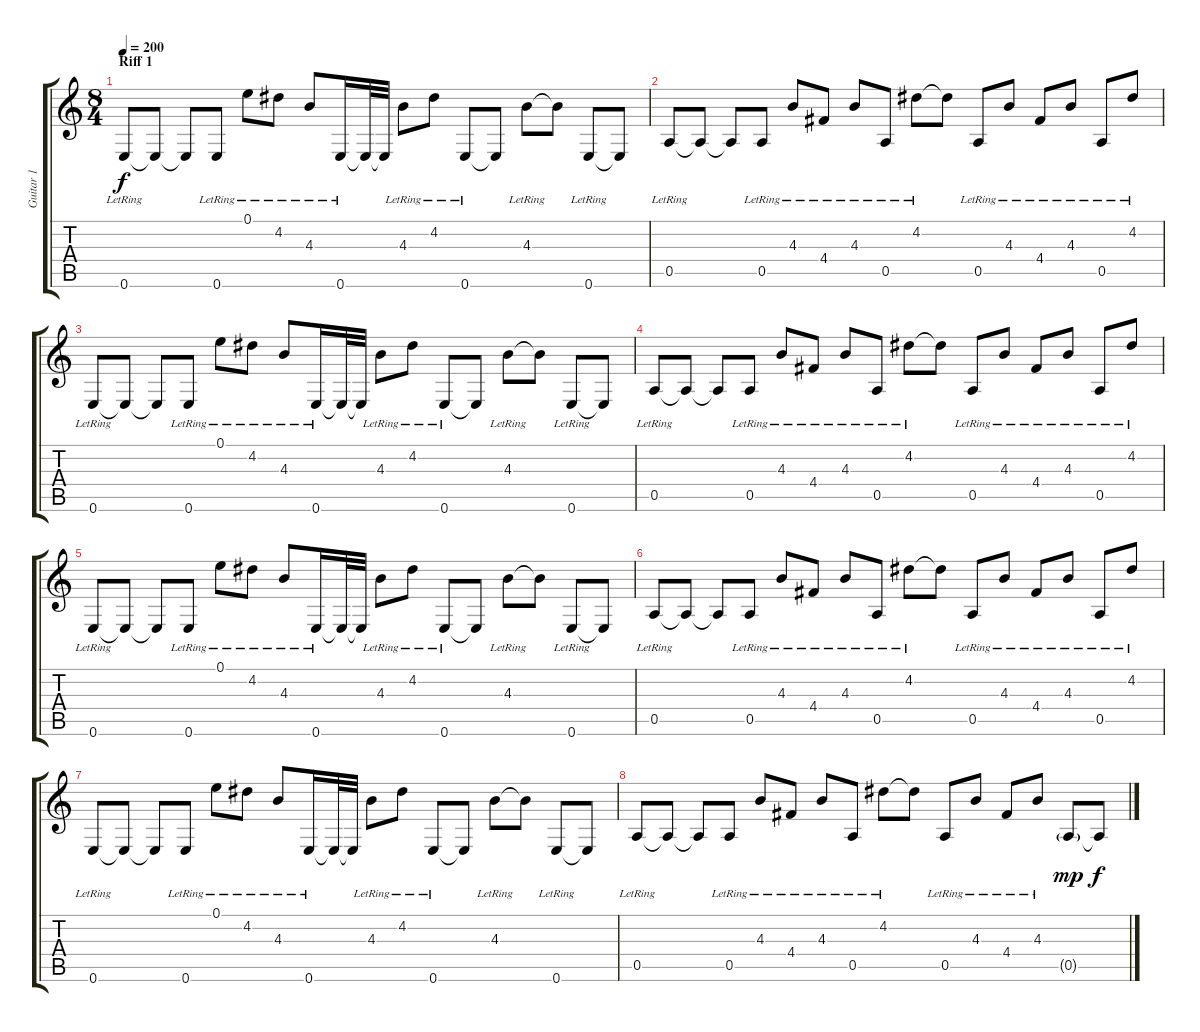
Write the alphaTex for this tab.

\track ("Guitar 1" "Guitar 1") {instrument electricguitarjazz}
\staff {score tabs}
\tuning (E4 B3 G3 D3 A2 E2) {hide}
\ts (8 4)
\section ("" "Riff 1")
\tempo 200
\clef g2
\ks c
0.6{lr}.8{dy f volume 4 instrument electricguitarjazz} 0.6{t}.8 0.6{t}.8 0.6{lr}.8 0.1{lr}.8 4.2{lr}.8 4.3{lr}.8 0.6{lr}.16 0.6{t}.32 0.6{t}.32 4.3{lr}.8 4.2{lr}.8 0.6{lr}.8 0.6{t}.8 4.3{lr}.8 4.3{t}.8 0.6{lr}.8 0.6{t}.8 |
0.5{lr}.8 0.5{t}.8 0.5{t}.8 0.5{lr}.8 4.3{lr}.8 4.4{lr}.8 4.3{lr}.8 0.5{lr}.8 4.2{lr}.8 4.2{t}.8 0.5{lr}.8 4.3{lr}.8 4.4{lr}.8 4.3{lr}.8 0.5{lr}.8 4.2{lr}.8 |
0.6{lr}.8{volume 8} 0.6{t}.8 0.6{t}.8 0.6{lr}.8 0.1{lr}.8 4.2{lr}.8 4.3{lr}.8 0.6{lr}.16 0.6{t}.32 0.6{t}.32 4.3{lr}.8 4.2{lr}.8 0.6{lr}.8 0.6{t}.8 4.3{lr}.8 4.3{t}.8 0.6{lr}.8 0.6{t}.8 |
0.5{lr}.8 0.5{t}.8 0.5{t}.8 0.5{lr}.8 4.3{lr}.8 4.4{lr}.8 4.3{lr}.8 0.5{lr}.8 4.2{lr}.8 4.2{t}.8 0.5{lr}.8 4.3{lr}.8 4.4{lr}.8 4.3{lr}.8 0.5{lr}.8 4.2{lr}.8 |
0.6{lr}.8{volume 12} 0.6{t}.8 0.6{t}.8 0.6{lr}.8 0.1{lr}.8 4.2{lr}.8 4.3{lr}.8 0.6{lr}.16 0.6{t}.32 0.6{t}.32 4.3{lr}.8 4.2{lr}.8 0.6{lr}.8 0.6{t}.8 4.3{lr}.8 4.3{t}.8 0.6{lr}.8 0.6{t}.8 |
0.5{lr}.8 0.5{t}.8 0.5{t}.8 0.5{lr}.8 4.3{lr}.8 4.4{lr}.8 4.3{lr}.8 0.5{lr}.8 4.2{lr}.8 4.2{t}.8 0.5{lr}.8 4.3{lr}.8 4.4{lr}.8 4.3{lr}.8 0.5{lr}.8 4.2{lr}.8 |
0.6{lr}.8 0.6{t}.8 0.6{t}.8 0.6{lr}.8 0.1{lr}.8 4.2{lr}.8 4.3{lr}.8 0.6{lr}.16 0.6{t}.32 0.6{t}.32 4.3{lr}.8 4.2{lr}.8 0.6{lr}.8 0.6{t}.8 4.3{lr}.8 4.3{t}.8 0.6{lr}.8 0.6{t}.8 |
0.5{lr}.8 0.5{t}.8 0.5{t}.8 0.5{lr}.8 4.3{lr}.8 4.4{lr}.8 4.3{lr}.8 0.5{lr}.8 4.2{lr}.8 4.2{t}.8 0.5{lr}.8 4.3{lr}.8 4.4{lr}.8 4.3{lr}.8 0.5{g}.8{dy mp} 0.5{t}.8{dy f}
